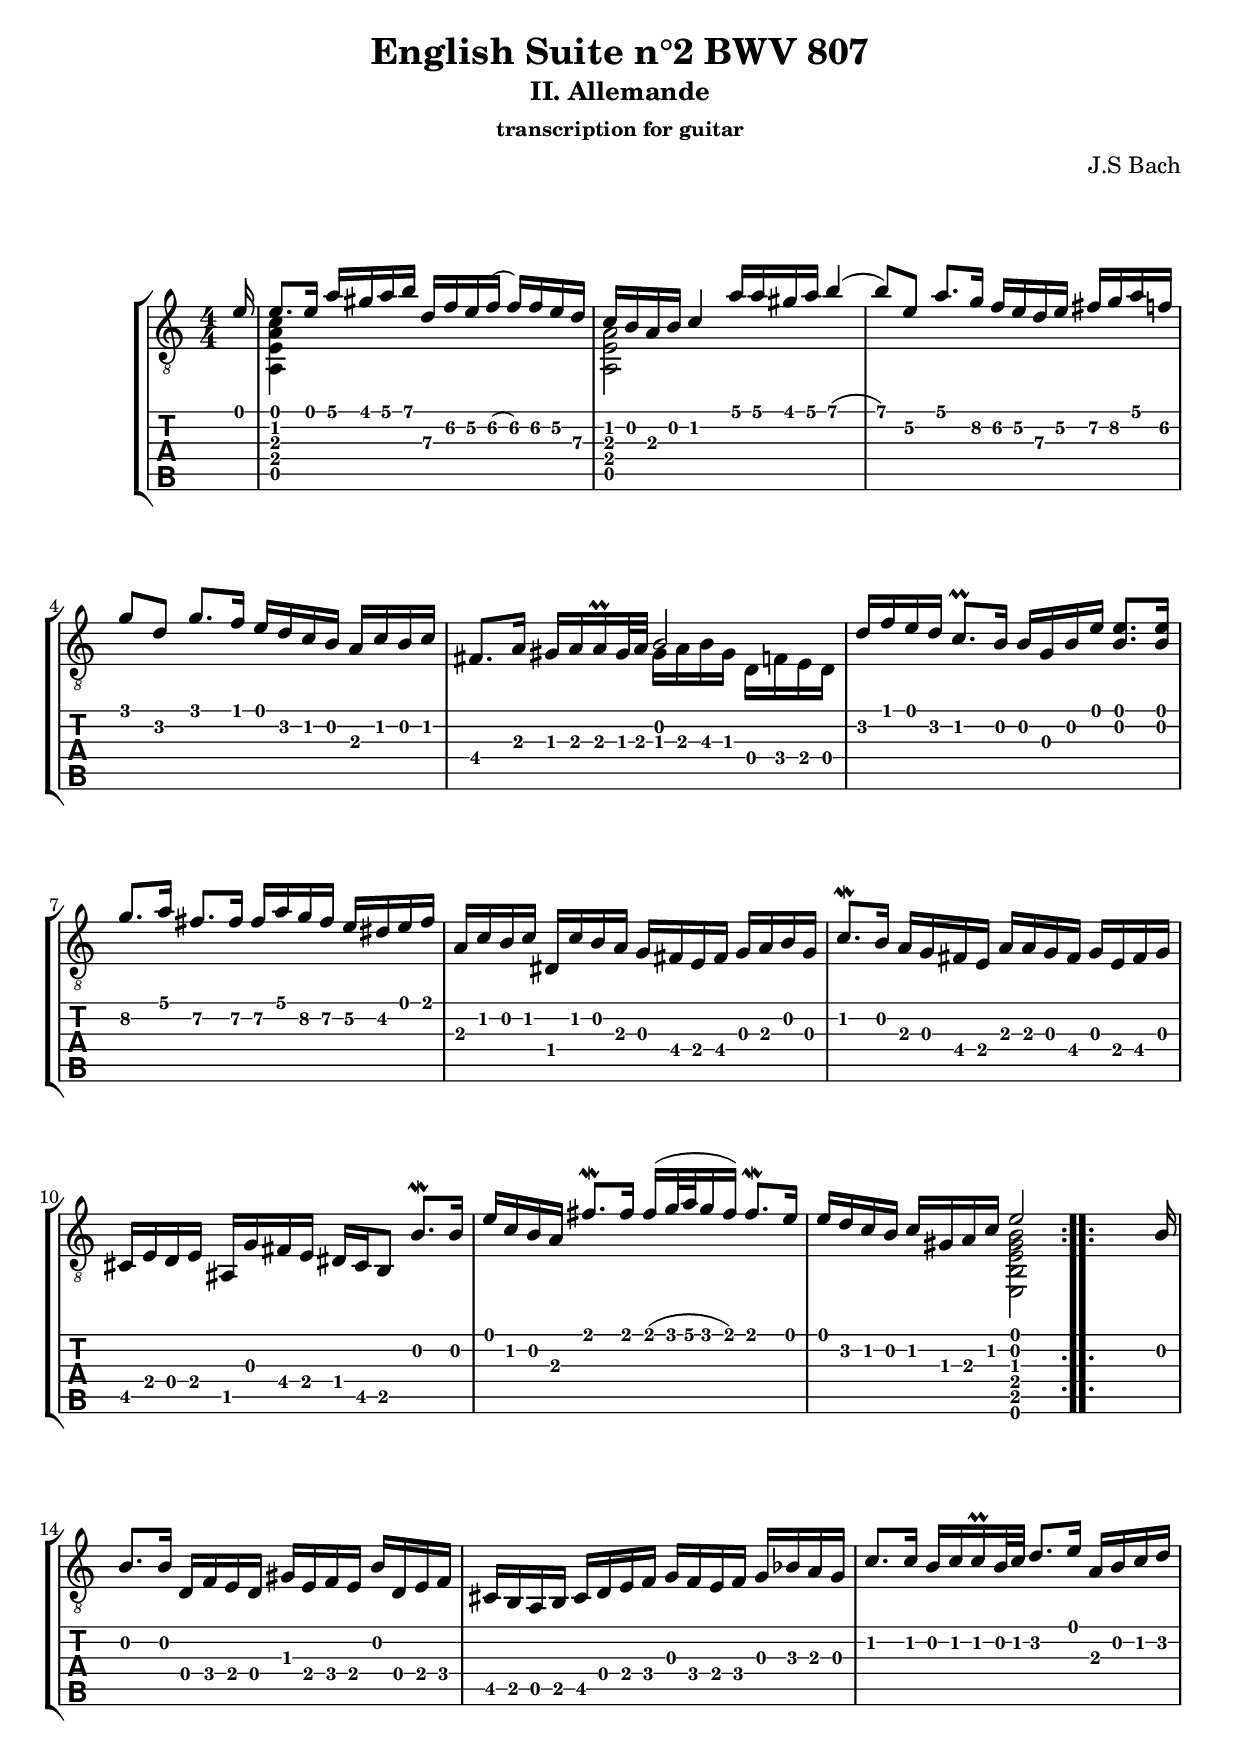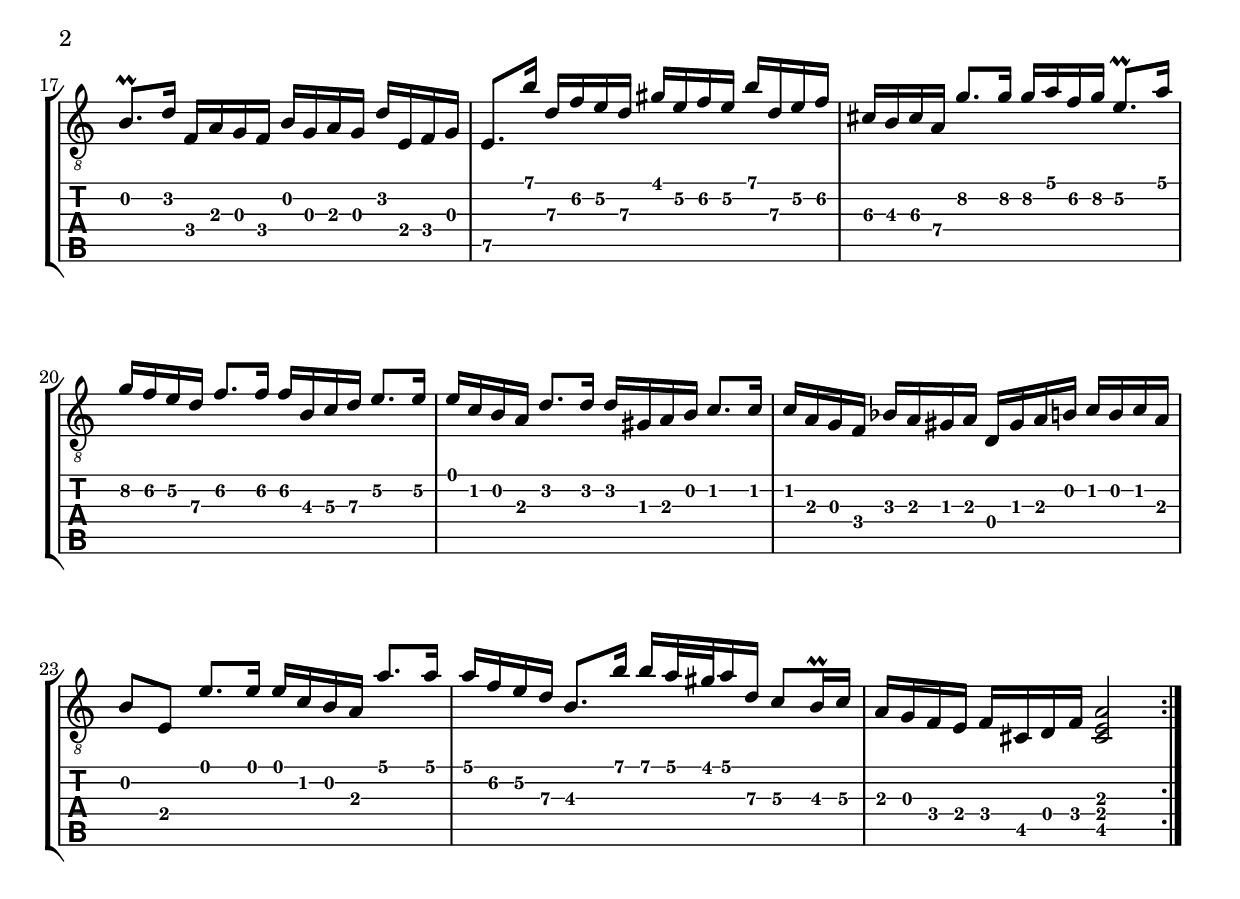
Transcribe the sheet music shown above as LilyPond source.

\version "2.18.2"
\include "italiano.ly"

\header {
  title = "English Suite n°2 BWV 807"
  subtitle = "II. Allemande"
  subsubtitle = "transcription for guitar"
  composer = "J.S Bach"
  % Supprimer le pied de page par défaut
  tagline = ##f
}

\markup {
  \vspace #2
}


upper = \relative do' {
  \key la \minor
  \numericTimeSignature
  \time 4/4
  \voiceOne
  \override StringNumber #'transparent = ##t
  \partial 16 mi16
  % 1
  mi8. mi16 la sold la si re,\3 fa\2 mi\2 fa\2 (fa\2) fa\2 mi\2 re\3
  do16 si la si do4 la'16 la sold la si4
  (si8) mi,\2 la8. sol16\2 fa\2 mi\2 re\3 mi\2 fad\2 sol\2 la fa\2
  sol8 re sol8. fa16 mi re do si la do si do
  % 5
  fad,8. la16 sold la la\prall sold32 la si2
  re16 fa mi re do8.\prall si16 si sol si mi <si mi>8. <si mi>16
  sol'8.\2 la16 fad8.\2 fad16\2 fad\2 la sol\2 fad\2 mi\2 red mi fad
  la,16 do si do red, do' si la sol fad mi fad sol la si sol
  % 9
  do8.\mordent si16 la sol fad mi la la sol fad sol mi fad sol
  dod,16 mi re mi lad, sol' fad mi red dod si8 si'8.\mordent si16
  mi16 do si la fad'8.\mordent fad16 fad (sol32 la sol16 fad) fad8.\mordent mi16
  mi16 re do si do sold la do mi2
  \bar ":..:"
  \bar ":..:"
  % "partial"
  s2. s8. si16
  % 13
  si8. si16 re, fa mi re sold mi fa mi si' re, mi fa
  dod16 si la si dod re mi fa sol fa mi fa sol sib la sol
  do8. do16 si do do\prall si32 do re8. mi16 la,16 si do re
  si8.\prall re16 fa, la sol fa si sol la sol re' mi, fa sol
  % 17 
  \set TabStaff.minimumFret=#4
  \set TabStaff.restrainOpenStrings=##t
  mi8. si''16 re, fa mi re sold mi fa mi si' re, mi fa
  dod16 si dod la sol'8. sol16 sol la fa sol mi8.\prall la16 
  sol16 fa mi re fa8. fa16 fa si, do re mi8. mi16
  \set TabStaff.minimumFret=#0
  \set TabStaff.restrainOpenStrings=##f
  mi16 do si la re8. re16 re sold, la si do8. do16
  % 21
  do16 la sol fa sib la sold la re, sold la si do si do la
  si8 mi, mi'8. mi16 mi do si la la'8. la16
  \set TabStaff.minimumFret=#4
  \set TabStaff.restrainOpenStrings=##t
  la16 fa mi re si8. si'16 si la32 sold la16 re, do8 si16\prall do
  \set TabStaff.minimumFret=#0
  \set TabStaff.restrainOpenStrings=##f
  la16 sol fa mi fa dod re fa <dod mi la>2
  \bar ":..:"
}

lower = \relative do' {
  \key la \minor
  \numericTimeSignature
  \time 4/4
  \voiceTwo
  \override StringNumber #'transparent = ##t
  \partial 16 s16
  % 1
  <la, mi' la do>4 s2.
   <la mi' la>2 s2
  s1
  s1
  % 5
  s2 sold'16 la si\3 sold re fa mi re
  s1
  s1
  s1
  % 9
  s1
  s1
  s1
  s2 <mi, si' mi sold si>2
  % 13
}

\score {
  \new StaffGroup = "traditional with tab" <<
    \new Staff = "traditional" <<
      \clef "treble_8"
      \context Voice = "upper" \upper
      \context Voice = "lower" \lower
    >>
    \new TabStaff = "tab" <<
      \clef moderntab
      \context TabVoice = "upper" \upper
      \context TabVoice = "lower" \lower
    >>
  >>
  }
  \layout {
  }
